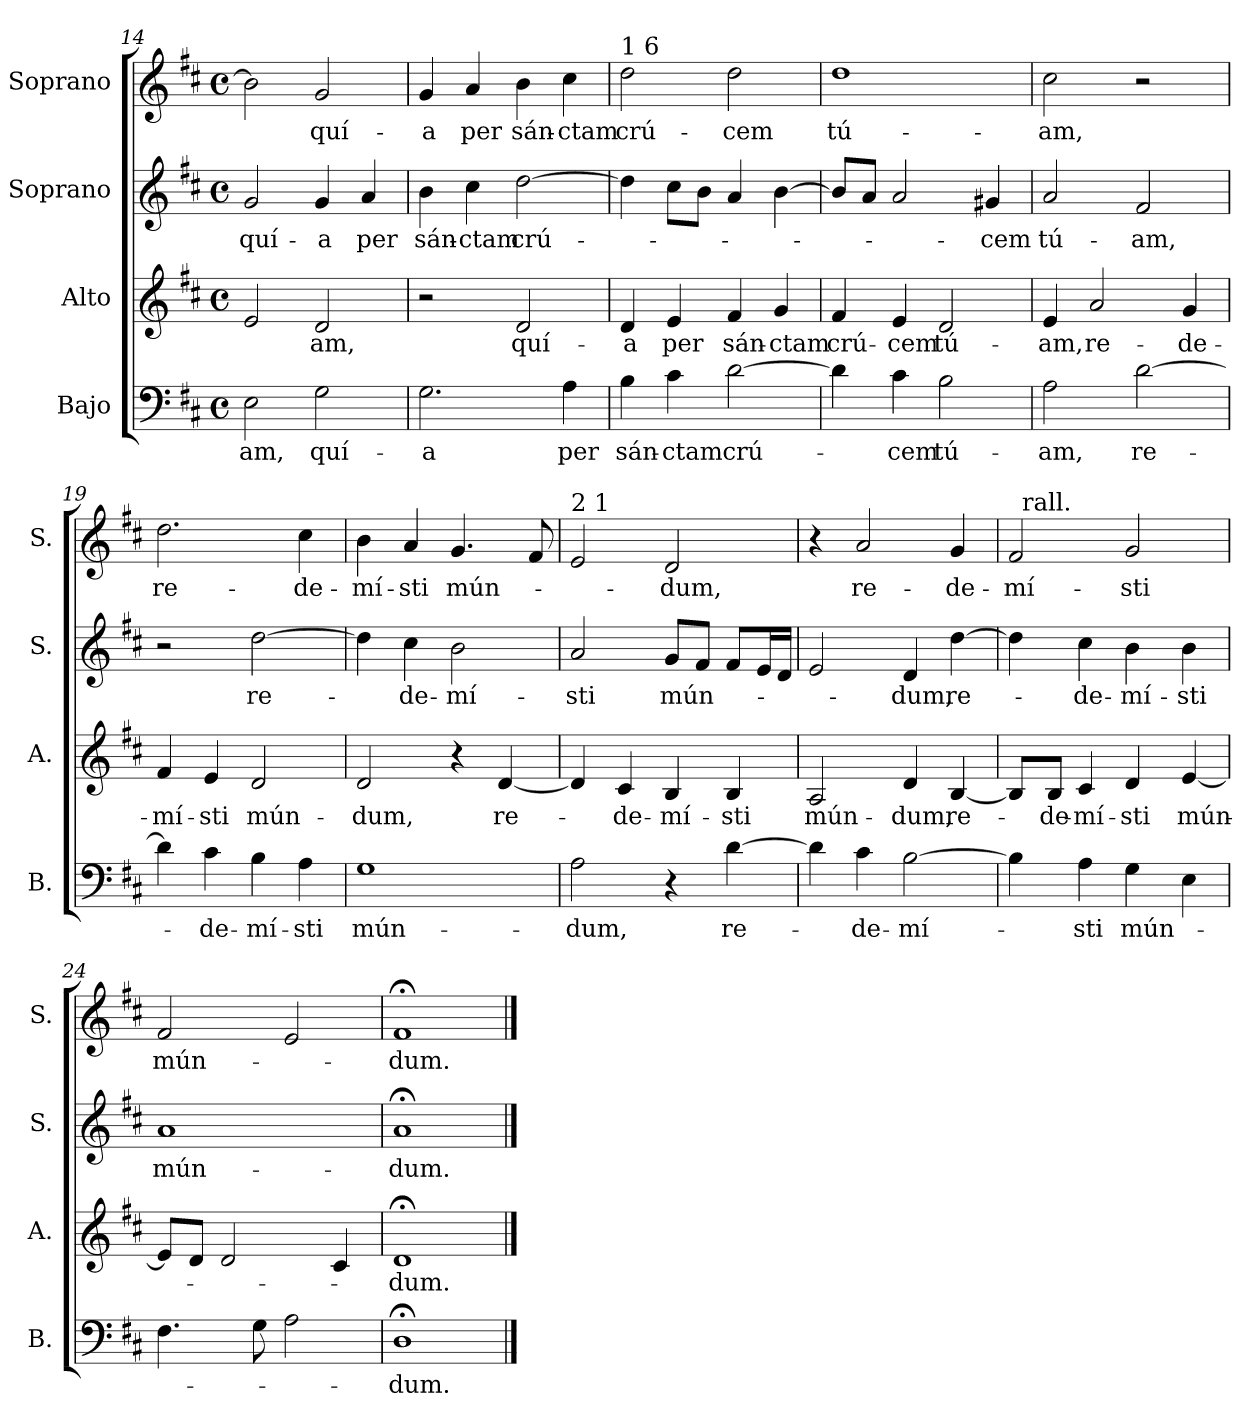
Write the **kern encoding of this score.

**kern	**text	**kern	**text	**kern	**text	**kern	**text
*part4	*part4	*part3	*part3	*part2	*part2	*part1	*part1
*staff4	*staff4	*staff3	*staff3	*staff2	*staff2	*staff1	*staff1
*I"Bajo	*	*I"Alto	*	*I"Soprano	*	*I"Soprano	*
*I'B.	*	*I'A.	*	*I'S.	*	*I'S.	*
*clefF4	*	*clefG2	*	*clefG2	*	*clefG2	*
*k[f#c#]	*	*k[f#c#]	*	*k[f#c#]	*	*k[f#c#]	*
*D:	*	*D:	*	*D:	*	*D:	*
*M4/4	*	*M4/4	*	*M4/4	*	*M4/4	*
*met(c)	*	*met(c)	*	*met(c)	*	*met(c)	*
=14	=14	=14	=14	=14	=14	=14	=14
!	!LO:LY:b	!	!	!	!LO:LY:b	!	!
2E\	-am,	2e/	.	2g/	quí-	2b\]	.
!	!LO:LY:b	!	!LO:LY:b	!	!LO:LY:b	!	!LO:LY:b
2G\	quí-	2d/	-am,	4g/	-a	2g/	quí-
!	!	!	!	!	!LO:LY:b	!	!
.	.	.	.	4a/	per	.	.
=15	=15	=15	=15	=15	=15	=15	=15
!	!LO:LY:b	!	!	!	!LO:LY:b	!	!LO:LY:b
2.G\	-a	2r	.	4b\	sán-	4g/	-a
!	!	!	!	!	!LO:LY:b	!	!LO:LY:b
.	.	.	.	4cc#\	-ctam	4a/	per
!	!	!	!LO:LY:b	!	!LO:LY:b	!	!LO:LY:b
.	.	2d/	quí-	[<2dd\	crú-	4b\	sán-
!	!LO:LY:b	!	!	!	!	!	!LO:LY:b
4A\	per	.	.	.	.	4cc#\	-ctam
!!LO:LB:g=z
=16	=16	=16	=16	=16	=16	=16	=16
!	!	!	!	!	!	!LO:TX:a:t=1 6	!
!	!LO:LY:b	!	!LO:LY:b	!	!	!	!LO:LY:b
4B\	sán-	4d/	-a	4dd\]	.	2dd\	crú-
!	!LO:LY:b:rj	!	!LO:LY:b	!	!	!	!
4c#\	-ctam	4e/	per	8cc#\L	.	.	.
.	.	.	.	8b\J	.	.	.
!	!LO:LY:b	!	!LO:LY:b	!	!	!	!LO:LY:b
[>2d\	crú-	4f#/	sán-	4a/	.	2dd\	-cem
!	!	!	!LO:LY:b	!	!	!	!
.	.	4g/	-ctam	[>4b\	.	.	.
=17	=17	=17	=17	=17	=17	=17	=17
!	!	!	!LO:LY:b	!	!	!	!LO:LY:b
4d\]	.	4f#/	crú-	8b/L]	.	1dd	tú-
.	.	.	.	8a/J	.	.	.
!	!LO:LY:b	!	!LO:LY:b	!	!	!	!
4c#\	-cem	4e/	-cem	2a/	.	.	.
!	!LO:LY:b	!	!LO:LY:b	!	!	!	!
2B\	tú-	2d/	tú-	.	.	.	.
!	!	!	!	!	!LO:LY:b	!	!
.	.	.	.	4g#X/	-cem	.	.
=18	=18	=18	=18	=18	=18	=18	=18
!	!LO:LY:b	!	!LO:LY:b	!	!LO:LY:b	!	!LO:LY:b
2A\	-am,	4e/	-am,	2a/	tú-	2cc#\	-am,
!	!	!	!LO:LY:b	!	!	!	!
.	.	2a/	re-	.	.	.	.
!	!LO:LY:b	!	!	!	!LO:LY:b	!	!
[>2d\	re-	.	.	2f#/	-am,	2r	.
!	!	!	!LO:LY:b	!	!	!	!
.	.	4g/	-de-	.	.	.	.
=19	=19	=19	=19	=19	=19	=19	=19
!	!	!	!LO:LY:b	!	!	!	!LO:LY:b
4d\]	.	4f#/	-mí-	2r	.	2.dd\	re-
!	!LO:LY:b	!	!LO:LY:b	!	!	!	!
4c#\	-de-	4e/	-sti	.	.	.	.
!	!LO:LY:b	!	!LO:LY:b	!	!LO:LY:b	!	!
4B\	-mí-	2d/	mún-	[>2dd\	re-	.	.
!	!LO:LY:b	!	!	!	!	!	!LO:LY:b
4A\	-sti	.	.	.	.	4cc#\	-de-
=20	=20	=20	=20	=20	=20	=20	=20
!	!LO:LY:b	!	!LO:LY:b	!	!	!	!LO:LY:b
1G	mún-	2d/	-dum,	4dd\]	.	4b\	-mí-
!	!	!	!	!	!LO:LY:b	!	!LO:LY:b
.	.	.	.	4cc#\	-de-	4a/	-sti
!	!	!	!	!	!LO:LY:b	!	!LO:LY:b
.	.	4r	.	2b\	-mí-	4.g/	mún-
!	!	!	!LO:LY:b	!	!	!	!
.	.	[<4d/	re-	.	.	.	.
.	.	.	.	.	.	8f#/	.
!!LO:LB:g=z
=21	=21	=21	=21	=21	=21	=21	=21
!	!	!	!	!	!	!LO:TX:a:t=2 1	!
!	!LO:LY:b	!	!	!	!LO:LY:b	!	!
2A\	-dum,	4d/]	.	2a/	-sti	2e/	.
!	!	!	!LO:LY:b	!	!	!	!
.	.	4c#/	-de-	.	.	.	.
!	!	!	!LO:LY:b	!	!LO:LY:b	!	!LO:LY:b
4r	.	4B/	-mí-	8g/L	mún-	2d/	-dum,
.	.	.	.	8f#/J	.	.	.
!	!LO:LY:b	!	!LO:LY:b	!	!	!	!
[>4d\	re-	4B/	-sti	8f#/L	.	.	.
.	.	.	.	16e/L	.	.	.
.	.	.	.	16d/JJ	.	.	.
=22	=22	=22	=22	=22	=22	=22	=22
!	!	!	!LO:LY:b	!	!	!	!
4d\]	.	2A/	mún-	2e/	.	4r	.
!	!LO:LY:b	!	!	!	!	!	!LO:LY:b
4c#\	-de-	.	.	.	.	2a/	re-
!	!LO:LY:b	!	!LO:LY:b	!	!LO:LY:b	!	!
[>2B\	-mí-	4d/	-dum,	4d/	-dum,	.	.
!	!	!	!LO:LY:b	!	!LO:LY:b	!	!LO:LY:b
.	.	[<4B/	re-	[>4dd\	re-	4g/	-de-
=23	=23	=23	=23	=23	=23	=23	=23
!	!	!	!	!	!	!	!LO:LY:b
*	*	*	*	*	*	*^	*
4B\]	.	8B/L]	.	4dd\]	.	2f#/	32ryy	-mí-
!	!	!	!	!	!	!	!LO:TX:a:t=rall.	!
.	.	.	.	.	.	.	2ryy	.
!	!	!	!LO:LY:b	!	!	!	!	!
.	.	8B/J	-de-	.	.	.	.	.
!	!LO:LY:b	!	!LO:LY:b:rj	!	!LO:LY:b	!	!	!
4A\	-sti	4c#/	-mí-	4cc#\	-de-	.	.	.
!	!LO:LY:b	!	!LO:LY:b	!	!LO:LY:b	!	!	!LO:LY:b
4G\	mún-	4d/	-sti	4b\	-mí-	2g/	.	-sti
.	.	.	.	.	.	.	4...ryy	.
!	!	!	!LO:LY:b	!	!LO:LY:b	!	!	!
4E\	.	[<4e/	mún-	4b\	-sti	.	.	.
=24	=24	=24	=24	=24	=24	=24	=24	=24
!	!	!	!	!	!LO:LY:b	!	!	!LO:LY:b
*	*	*	*	*	*	*v	*v	*
4.F#\	.	8e/L]	.	1a	mún-	2f#/	mún-
.	.	8d/J	.	.	.	.	.
.	.	2d/	.	.	.	.	.
8G\	.	.	.	.	.	.	.
2A\	.	.	.	.	.	2e/	.
.	.	4c#/	.	.	.	.	.
=25	=25	=25	=25	=25	=25	=25	=25
!	!LO:LY:b	!	!LO:LY:b	!	!LO:LY:b	!	!LO:LY:b
1D;<	-dum.	1d;<	-dum.	1a;<	-dum.	1f#;<	-dum.
==	==	==	==	==	==	==	==
*-	*-	*-	*-	*-	*-	*-	*-
